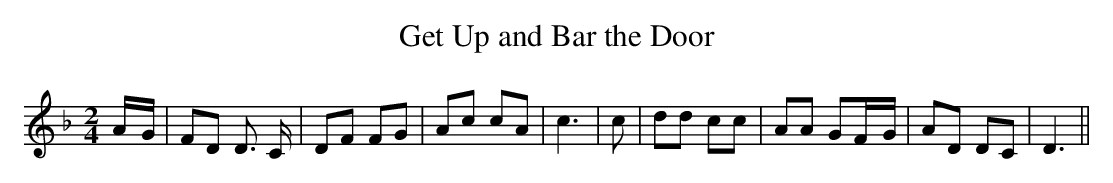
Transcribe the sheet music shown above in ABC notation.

X:1
T:Get Up and Bar the Door
M:2/4
L:1/8
K:F
A/2-G/2| FD D3/2 C/2| DF FG| Ac cA| c3| c| dd cc| AA GF/2-G/2| AD DC|\
 D3||
